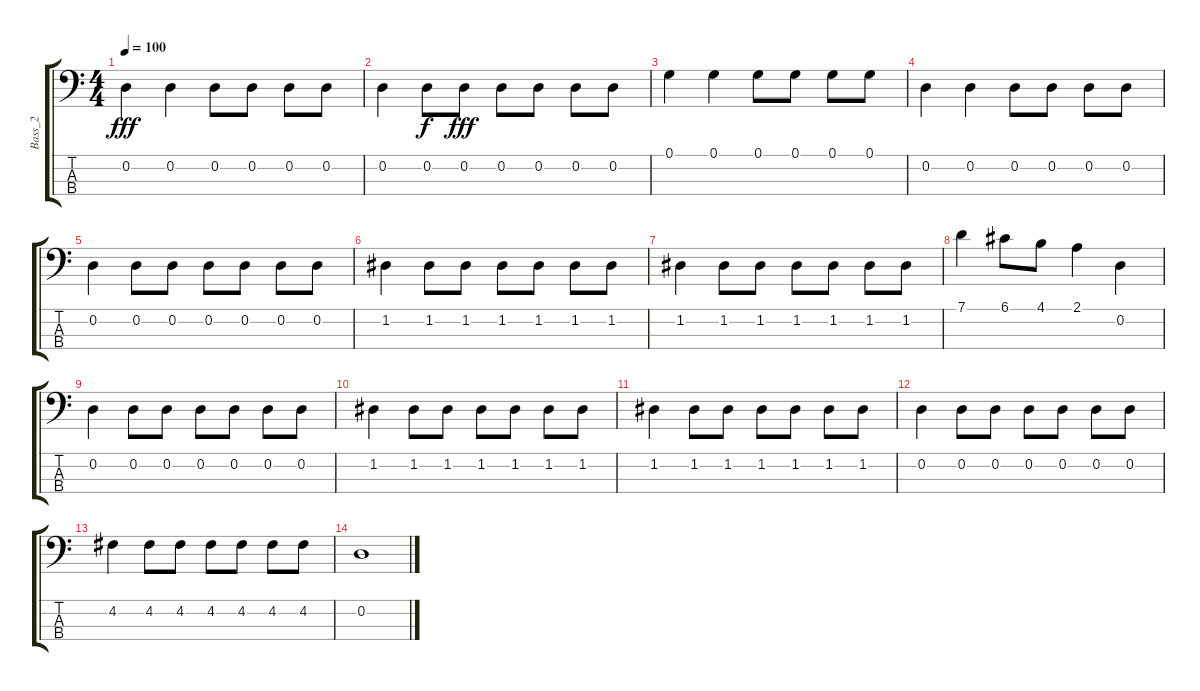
\track ("Bass_2" "Bass_2") {instrument electricguitarmuted}
\staff {score tabs}
\tuning (G2 D2 A1 E1) {hide}
\ts (4 4)
\tempo 100
\clef f4
\ks c
0.2.4{dy fff} 0.2.4 0.2.8 0.2.8 0.2.8 0.2.8 |
0.2.4 0.2.8{dy f} 0.2.8{dy fff} 0.2.8 0.2.8 0.2.8 0.2.8 |
0.1.4 0.1.4 0.1.8 0.1.8 0.1.8 0.1.8 |
0.2.4 0.2.4 0.2.8 0.2.8 0.2.8 0.2.8 |
0.2.4 0.2.8 0.2.8 0.2.8 0.2.8 0.2.8 0.2.8 |
1.2.4 1.2.8 1.2.8 1.2.8 1.2.8 1.2.8 1.2.8 |
1.2.4 1.2.8 1.2.8 1.2.8 1.2.8 1.2.8 1.2.8 |
7.1.4 6.1.8 4.1.8 2.1.4 0.2.4 |
0.2.4 0.2.8 0.2.8 0.2.8 0.2.8 0.2.8 0.2.8 |
1.2.4 1.2.8 1.2.8 1.2.8 1.2.8 1.2.8 1.2.8 |
1.2.4 1.2.8 1.2.8 1.2.8 1.2.8 1.2.8 1.2.8 |
0.2.4 0.2.8 0.2.8 0.2.8 0.2.8 0.2.8 0.2.8 |
4.2.4 4.2.8 4.2.8 4.2.8 4.2.8 4.2.8 4.2.8 |
0.2.1
